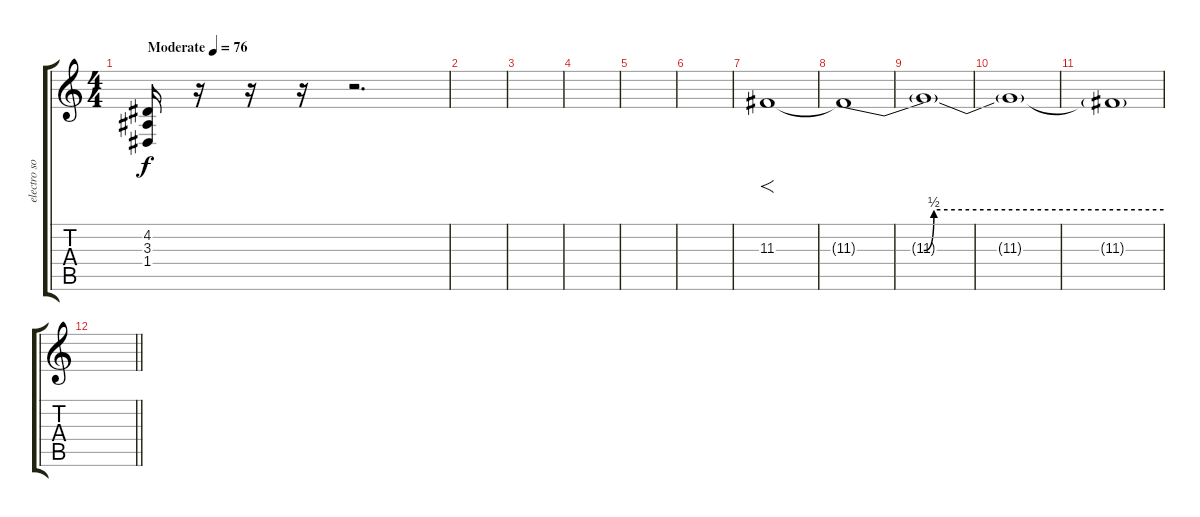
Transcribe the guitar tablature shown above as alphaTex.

\track ("electro sound" "electro so") {instrument synthbrass1}
\staff {score tabs}
\tuning (E4 B3 G3 D3 A2 E2) {hide}
\ts (4 4)
\tempo (76 "Moderate")
\clef g2
\ks c
(4.2 3.3 1.4).16{dy f instrument synthbrass1} r.16 r.16 r.16 r.2{d} |
|
|
|
|
|
11.3.1{f} |
11.3{be (custom 0 0 13 0 15 2 60 2) t}.1 |
11.3{t}.1 |
11.3{t}.1 |
11.3{t}.1 |
\barLineRight lightlight
